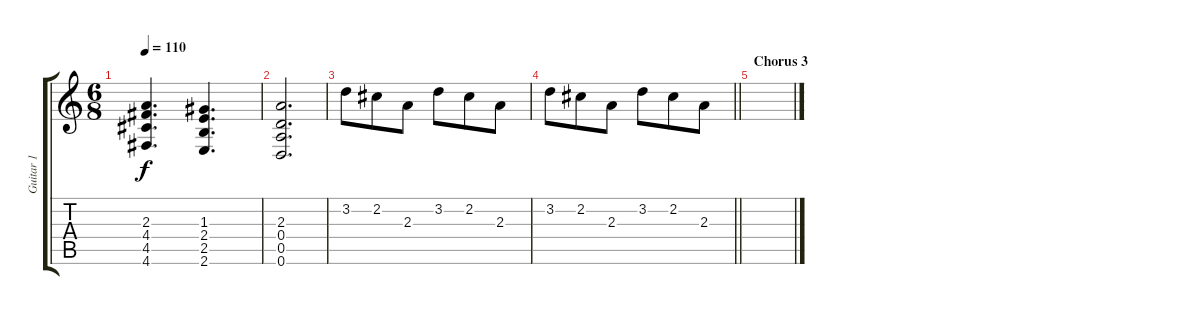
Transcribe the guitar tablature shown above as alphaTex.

\track ("Guitar 1" "Guitar 1") {instrument electricguitarclean}
\staff {score tabs}
\tuning (E4 B3 G3 D3 A2 D2) {hide}
\ts (6 8)
\tempo 110
\clef g2
\ks c
(2.3 4.4 4.5 4.6).4{d dy f instrument overdrivenguitar} (1.3 2.4 2.5 2.6).4{d} |
(2.3 0.4 0.5 0.6).2{d} |
3.2.8{volume 13} 2.2.8 2.3.8 3.2.8 2.2.8 2.3.8 |
\barLineRight lightlight
3.2.8{volume 13} 2.2.8 2.3.8 3.2.8 2.2.8 2.3.8 |
\section ("" "Chorus 3")
